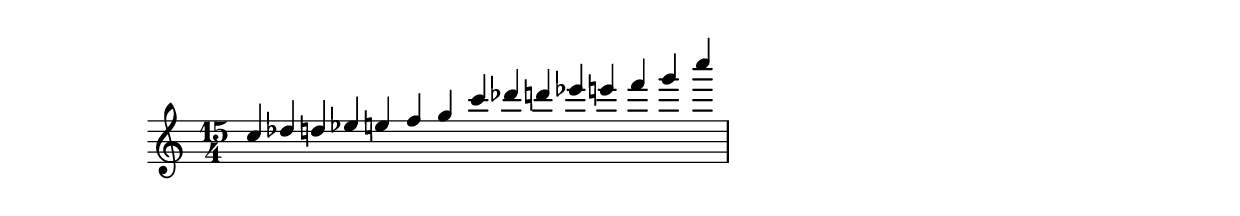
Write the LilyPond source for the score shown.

\version "2.18.2" \score { \new Staff << \new Voice { \set midiInstrument = #"piano" \voiceOne
 \key c \major \time 15/4
\override Voice.TextScript.font-size = #-4
 { c'' des'' d'' ees'' e'' f'' g'' c''' des''' d''' ees''' e''' f''' g''' c''''  } 
 } >> \layout { } \midi { \context { \Staff \remove "Staff_performer" }
\context { \Voice \consists "Staff_performer" } \tempo 2 = 60 } }
\paper{oddHeaderMarkup = ##f oddFooterMarkup = ##f}
